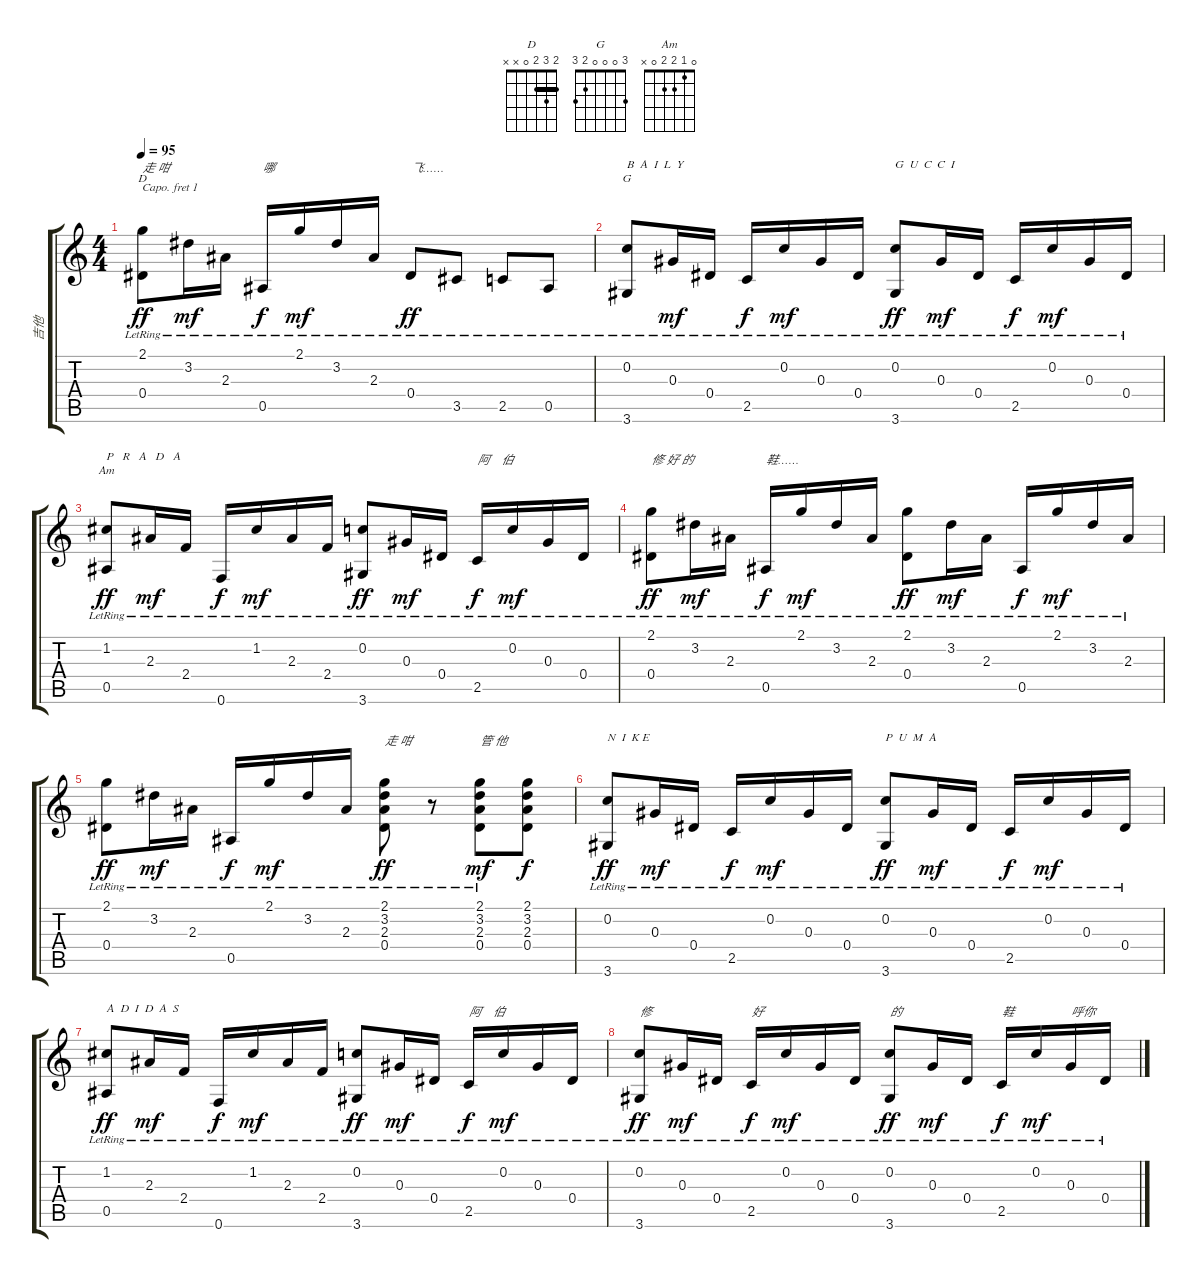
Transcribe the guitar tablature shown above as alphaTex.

\track ("吉他" "吉他") {instrument acousticguitarsteel}
\staff {score tabs}
\capo 1
\tuning (E4 B3 G3 D3 A2 E2) {hide}
\chord ("D" 2 3 2 0 x x) {barre 2}
\chord ("G" 3 0 0 0 2 3)
\chord ("Am" 0 1 2 2 0 x)
\ts (4 4)
\tempo 95
\clef g2
\ks c
(2.1{lr} 0.4{lr}).8{ch "D" txt "走 咁" dy ff} 3.2{lr}.16{dy mf} 2.3{lr}.16 0.5{lr}.16{txt "哪" dy f} 2.1{lr}.16{dy mf} 3.2{lr}.16 2.3{lr}.16 0.4{lr}.8{txt "飞……" dy ff} 3.5{lr}.8 2.5{lr}.8 0.5{lr}.8 |
(0.2{lr} 3.6{lr}).8{ch "G" txt "B  A  I  L  Y"} 0.3{lr}.16{dy mf} 0.4{lr}.16 2.5{lr}.16{dy f} 0.2{lr}.16{dy mf} 0.3{lr}.16 0.4{lr}.16 (0.2{lr} 3.6{lr}).8{txt "G  U  C  C  I" dy ff} 0.3{lr}.16{dy mf} 0.4{lr}.16 2.5{lr}.16{dy f} 0.2{lr}.16{dy mf} 0.3{lr}.16 0.4{lr}.16 |
(1.2{lr} 0.5{lr}).8{ch "Am" txt "P   R   A   D   A" dy ff} 2.3{lr}.16{dy mf} 2.4{lr}.16 0.6{lr}.16{dy f} 1.2{lr}.16{dy mf} 2.3{lr}.16 2.4{lr}.16 (0.2{lr} 3.6{lr}).8{dy ff} 0.3{lr}.16{dy mf} 0.4{lr}.16 2.5{lr}.16{txt "阿    伯" dy f} 0.2{lr}.16{dy mf} 0.3{lr}.16 0.4{lr}.16 |
(2.1{lr} 0.4{lr}).8{txt "修 好 的" dy ff} 3.2{lr}.16{dy mf} 2.3{lr}.16 0.5{lr}.16{txt "鞋……" dy f} 2.1{lr}.16{dy mf} 3.2{lr}.16 2.3{lr}.16 (2.1{lr} 0.4{lr}).8{dy ff} 3.2{lr}.16{dy mf} 2.3{lr}.16 0.5{lr}.16{dy f} 2.1{lr}.16{dy mf} 3.2{lr}.16 2.3{lr}.16 |
(2.1{lr} 0.4{lr}).8{dy ff} 3.2{lr}.16{dy mf} 2.3{lr}.16 0.5{lr}.16{dy f} 2.1{lr}.16{dy mf} 3.2{lr}.16 2.3{lr}.16 (2.1{lr} 3.2 2.3 0.4{lr}).8{txt "走 咁" dy ff} r.8 (2.1{lr} 3.2 2.3 0.4).8{txt "管 他" dy mf} (2.1 3.2 2.3 0.4).8{dy f} |
(0.2{lr} 3.6{lr}).8{txt "N  I  K E" dy ff} 0.3{lr}.16{dy mf} 0.4{lr}.16 2.5{lr}.16{dy f} 0.2{lr}.16{dy mf} 0.3{lr}.16 0.4{lr}.16 (0.2{lr} 3.6{lr}).8{txt "P  U  M  A" dy ff} 0.3{lr}.16{dy mf} 0.4{lr}.16 2.5{lr}.16{dy f} 0.2{lr}.16{dy mf} 0.3{lr}.16 0.4{lr}.16 |
(1.2{lr} 0.5{lr}).8{txt "A  D  I  D  A  S" dy ff} 2.3{lr}.16{dy mf} 2.4{lr}.16 0.6{lr}.16{dy f} 1.2{lr}.16{dy mf} 2.3{lr}.16 2.4{lr}.16 (0.2{lr} 3.6{lr}).8{dy ff} 0.3{lr}.16{dy mf} 0.4{lr}.16 2.5{lr}.16{txt "阿    伯" dy f} 0.2{lr}.16{dy mf} 0.3{lr}.16 0.4{lr}.16 |
(0.2{lr} 3.6{lr}).8{txt "修" dy ff} 0.3{lr}.16{dy mf} 0.4{lr}.16 2.5{lr}.16{txt "好" dy f} 0.2{lr}.16{dy mf} 0.3{lr}.16 0.4{lr}.16 (0.2{lr} 3.6{lr}).8{txt "的" dy ff} 0.3{lr}.16{dy mf} 0.4{lr}.16 2.5{lr}.16{txt "鞋" dy f} 0.2{lr}.16{dy mf} 0.3{lr}.16{txt "呼你"} 0.4{lr}.16
